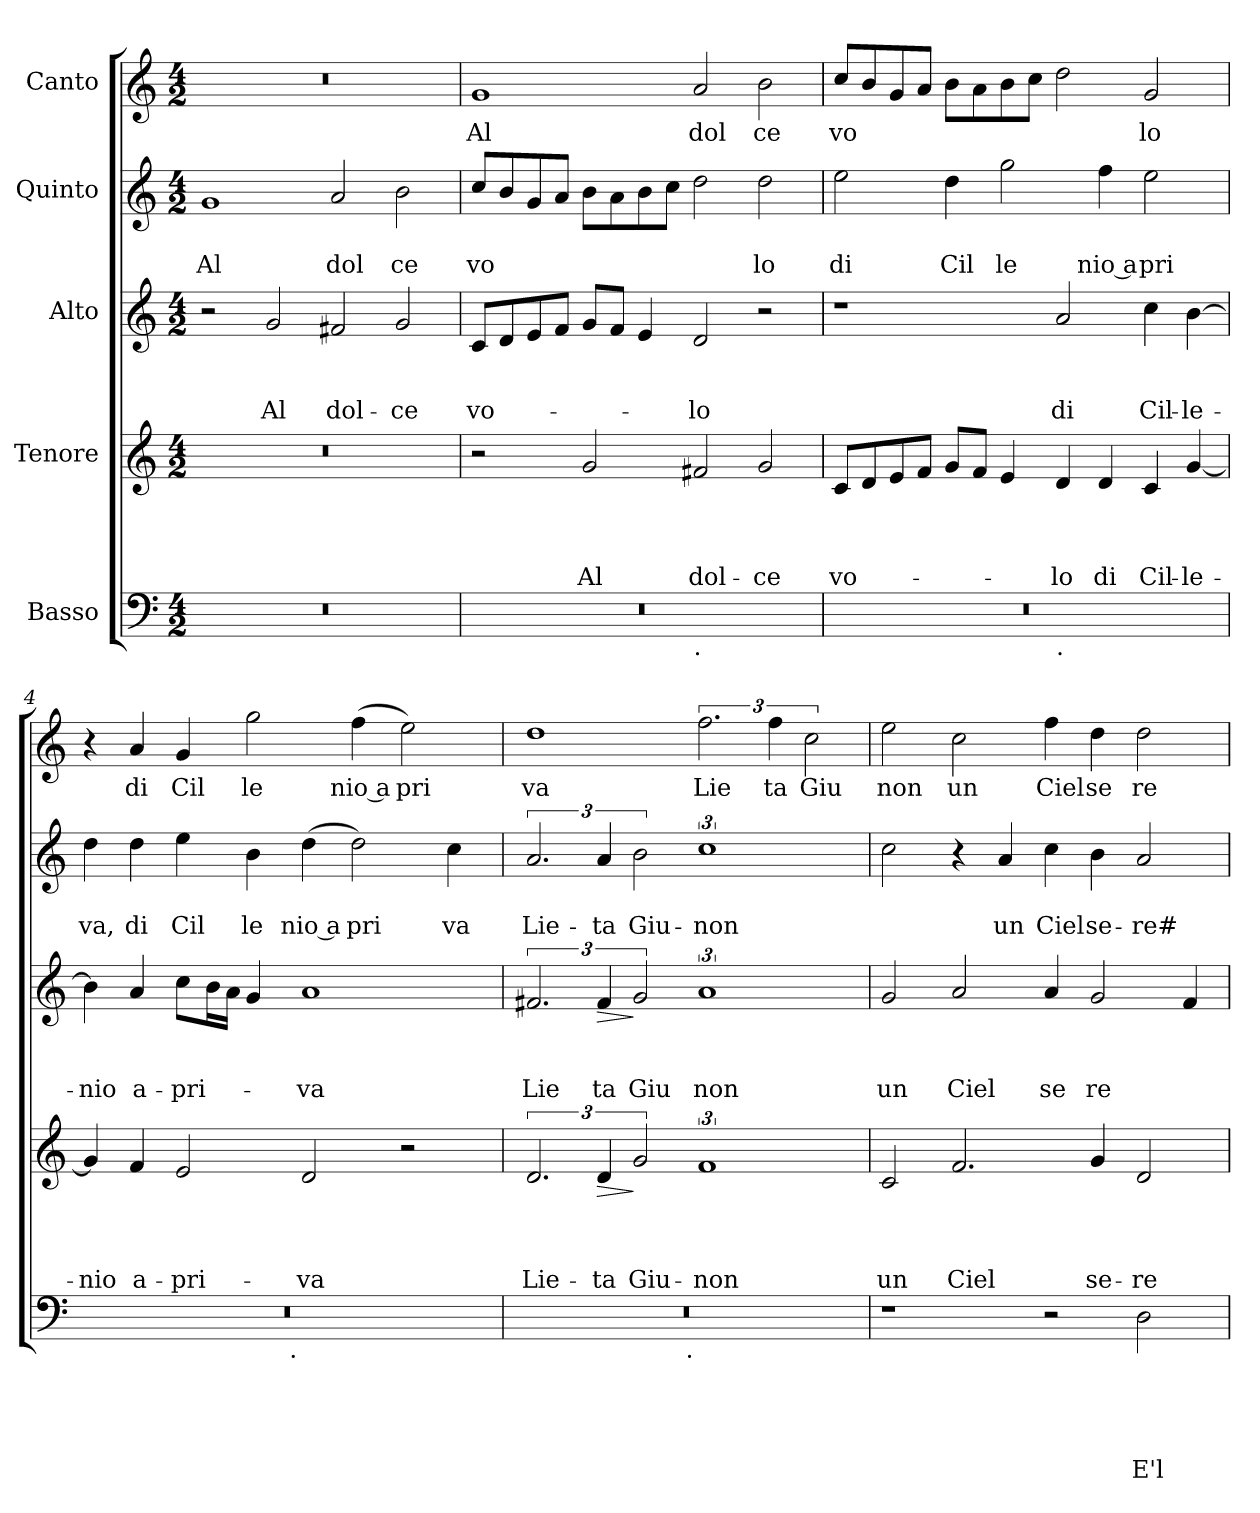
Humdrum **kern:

**kern	**text	**text	**text	**text	**text	**kern	**text	**text	**text	**text	**dynam	**kern	**text	**text	**text	**dynam	**kern	**text	**text	**kern	**text
*part5	*part5	*part5	*part5	*part5	*part5	*part4	*part4	*part4	*part4	*part4	*part4	*part3	*part3	*part3	*part3	*part3	*part2	*part2	*part2	*part1	*part1
*staff5	*staff5	*staff5	*staff5	*staff5	*staff5	*staff4	*staff4	*staff4	*staff4	*staff4	*staff4	*staff3	*staff3	*staff3	*staff3	*staff3	*staff2	*staff2	*staff2	*staff1	*staff1
*I"Basso	*	*	*	*	*	*I"Tenore	*	*	*	*	*	*I"Alto	*	*	*	*	*I"Quinto	*	*	*I"Canto	*
*clefF4	*	*	*	*	*	*clefG2	*	*	*	*	*	*clefG2	*	*	*	*	*clefG2	*	*	*clefG2	*
*k[]	*	*	*	*	*	*k[]	*	*	*	*	*	*k[]	*	*	*	*	*k[]	*	*	*k[]	*
*C:	*	*	*	*	*	*C:	*	*	*	*	*	*C:	*	*	*	*	*C:	*	*	*C:	*
*M4/2	*	*	*	*	*	*M4/2	*	*	*	*	*	*M4/2	*	*	*	*	*M4/2	*	*	*M4/2	*
=1	=1	=1	=1	=1	=1	=1	=1	=1	=1	=1	=1	=1	=1	=1	=1	=1	=1	=1	=1	=1	=1
!	!	!	!	!	!	!	!	!	!	!	!	!	!	!	!	!	!	!	!LO:LY:b	!	!
0r	.	.	.	.	.	0r	.	.	.	.	.	2r	.	.	.	.	1g	.	Al	0r	.
!	!	!	!	!	!	!	!	!	!	!	!	!	!	!	!LO:LY:b	!	!	!	!	!	!
.	.	.	.	.	.	.	.	.	.	.	.	2g/	.	.	Al	.	.	.	.	.	.
!	!	!	!	!	!	!	!	!	!	!	!	!	!	!	!LO:LY:b	!	!	!	!LO:LY:b	!	!
.	.	.	.	.	.	.	.	.	.	.	.	2f#X/	.	.	dol-	.	2a/	.	dol	.	.
!	!	!	!	!	!	!	!	!	!	!	!	!	!	!	!LO:LY:b	!	!	!	!LO:LY:b	!	!
.	.	.	.	.	.	.	.	.	.	.	.	2g/	.	.	-ce	.	2b\	.	ce	.	.
=2	=2	=2	=2	=2	=2	=2	=2	=2	=2	=2	=2	=2	=2	=2	=2	=2	=2	=2	=2	=2	=2
!	!	!	!	!	!	!	!	!	!	!	!	!	!	!	!LO:LY:b	!	!	!	!LO:LY:b	!	!LO:LY:b
*^	*	*	*	*	*	*	*	*	*	*	*	*	*	*	*	*	*	*	*	*	*
0r	1ryy	.	.	.	.	.	2r	.	.	.	.	.	8c/L	.	.	vo-	.	8cc/L	.	vo	1g	Al
.	.	.	.	.	.	.	.	.	.	.	.	.	8d/	.	.	.	.	8b/	.	.	.	.
.	.	.	.	.	.	.	.	.	.	.	.	.	8e/	.	.	.	.	8g/	.	.	.	.
.	.	.	.	.	.	.	.	.	.	.	.	.	8f/J	.	.	.	.	8a/J	.	.	.	.
!	!	!	!	!	!	!	!	!	!	!	!LO:LY:b	!	!	!	!	!	!	!	!	!	!	!
.	.	.	.	.	.	.	2g/	.	.	.	Al	.	8g/L	.	.	.	.	8b\L	.	.	.	.
.	.	.	.	.	.	.	.	.	.	.	.	.	8f/J	.	.	.	.	8a\	.	.	.	.
.	.	.	.	.	.	.	.	.	.	.	.	.	4e/	.	.	.	.	8b\	.	.	.	.
.	.	.	.	.	.	.	.	.	.	.	.	.	.	.	.	.	.	8cc\J	.	.	.	.
!	!LO:TX:b:t=.	!	!	!	!	!	!	!	!	!	!	!	!	!	!	!	!	!	!	!	!	!
!	!	!	!	!	!	!	!	!	!	!	!LO:LY:b	!	!	!	!	!LO:LY:b	!	!	!	!	!	!LO:LY:b
.	1ryy	.	.	.	.	.	2f#X/	.	.	.	dol-	.	2d/	.	.	-lo	.	2dd\	.	.	2a/	dol
!	!	!	!	!	!	!	!	!	!	!	!LO:LY:b	!	!	!	!	!	!	!	!	!LO:LY:b	!	!LO:LY:b
.	.	.	.	.	.	.	2g/	.	.	.	-ce	.	2r	.	.	.	.	2dd\	.	lo	2b\	ce
=3	=3	=3	=3	=3	=3	=3	=3	=3	=3	=3	=3	=3	=3	=3	=3	=3	=3	=3	=3	=3	=3	=3
!	!	!	!	!	!	!	!	!	!	!	!LO:LY:b	!	!	!	!	!	!	!	!	!LO:LY:b	!	!LO:LY:b
0r	1ryy	.	.	.	.	.	8c/L	.	.	.	vo-	.	1r	.	.	.	.	2ee\	.	di	8cc/L	vo
.	.	.	.	.	.	.	8d/	.	.	.	.	.	.	.	.	.	.	.	.	.	8b/	.
.	.	.	.	.	.	.	8e/	.	.	.	.	.	.	.	.	.	.	.	.	.	8g/	.
.	.	.	.	.	.	.	8f/J	.	.	.	.	.	.	.	.	.	.	.	.	.	8a/J	.
!	!	!	!	!	!	!	!	!	!	!	!	!	!	!	!	!	!	!	!	!LO:LY:b	!	!
.	.	.	.	.	.	.	8g/L	.	.	.	.	.	.	.	.	.	.	4dd\	.	Cil	8b\L	.
.	.	.	.	.	.	.	8f/J	.	.	.	.	.	.	.	.	.	.	.	.	.	8a\	.
!	!	!	!	!	!	!	!	!	!	!	!	!	!	!	!	!	!	!	!	!LO:LY:b	!	!
.	.	.	.	.	.	.	4e/	.	.	.	.	.	.	.	.	.	.	2gg\	.	le	8b\	.
.	.	.	.	.	.	.	.	.	.	.	.	.	.	.	.	.	.	.	.	.	8cc\J	.
!	!LO:TX:b:t=.	!	!	!	!	!	!	!	!	!	!	!	!	!	!	!	!	!	!	!	!	!
!	!	!	!	!	!	!	!	!	!	!	!LO:LY:b	!	!	!	!	!LO:LY:b	!	!	!	!	!	!
.	1ryy	.	.	.	.	.	4d/	.	.	.	-lo	.	2a/	.	.	di	.	.	.	.	2dd\	.
!	!	!	!	!	!	!	!	!	!	!	!LO:LY:b	!	!	!	!	!	!	!	!	!LO:LY:b:rj	!	!
.	.	.	.	.	.	.	4d/	.	.	.	di	.	.	.	.	.	.	4ff\	.	nio a	.	.
!	!	!	!	!	!	!	!	!	!	!	!LO:LY:b	!	!	!	!	!LO:LY:b	!	!	!	!LO:LY:b	!	!LO:LY:b
.	.	.	.	.	.	.	4c/	.	.	.	Cil-	.	4cc\	.	.	Cil-	.	2ee\	.	pri	2g/	lo
!	!	!	!	!	!	!	!	!	!	!	!LO:LY:b	!	!	!	!	!LO:LY:b	!	!	!	!	!	!
.	.	.	.	.	.	.	[<4g/	.	.	.	-le-	.	[>4b\	.	.	-le-	.	.	.	.	.	.
=4	=4	=4	=4	=4	=4	=4	=4	=4	=4	=4	=4	=4	=4	=4	=4	=4	=4	=4	=4	=4	=4	=4
!	!	!	!	!	!	!	!	!	!	!	!LO:LY:b	!	!	!	!	!LO:LY:b	!	!	!	!LO:LY:b	!	!
0r	2ryy	.	.	.	.	.	4g/]	.	.	.	-nio	.	4b\]	.	.	-nio	.	4dd\	.	va,	4r	.
!	!	!	!	!	!	!	!	!	!	!	!LO:LY:b	!	!	!	!	!LO:LY:b	!	!	!	!LO:LY:b	!	!LO:LY:b
.	.	.	.	.	.	.	4f/	.	.	.	a-	.	4a/	.	.	a-	.	4dd\	.	di	4a/	di
!	!	!	!	!	!	!	!	!	!	!	!LO:LY:b	!	!	!	!	!LO:LY:b	!	!	!	!LO:LY:b	!	!LO:LY:b
.	4...ryy	.	.	.	.	.	2e/	.	.	.	-pri-	.	8cc\L	.	.	-pri-	.	4ee\	.	Cil	4g/	Cil
.	.	.	.	.	.	.	.	.	.	.	.	.	16b\L	.	.	.	.	.	.	.	.	.
.	.	.	.	.	.	.	.	.	.	.	.	.	16a\JJ	.	.	.	.	.	.	.	.	.
!	!	!	!	!	!	!	!	!	!	!	!	!	!	!	!	!	!	!	!	!LO:LY:b	!	!LO:LY:b
.	.	.	.	.	.	.	.	.	.	.	.	.	4g/	.	.	.	.	4b\	.	le	2gg\	le
!	!LO:TX:b:t=.	!	!	!	!	!	!	!	!	!	!	!	!	!	!	!	!	!	!	!	!	!
.	1ryy	.	.	.	.	.	.	.	.	.	.	.	.	.	.	.	.	.	.	.	.	.
!	!	!	!	!	!	!	!	!	!	!	!LO:LY:b	!	!	!	!	!LO:LY:b	!	!	!	!LO:LY:b:rj	!	!
.	.	.	.	.	.	.	2d/	.	.	.	-va	.	1a	.	.	-va	.	(<4dd\	.	nio a	.	.
!	!	!	!	!	!	!	!	!	!	!	!	!	!	!	!	!	!	!	!	!LO:LY:b	!	!LO:LY:b:rj
.	.	.	.	.	.	.	.	.	.	.	.	.	.	.	.	.	.	2dd\)	.	pri	(<4ff\	nio a
!	!	!	!	!	!	!	!	!	!	!	!	!	!	!	!	!	!	!	!	!	!	!LO:LY:b
.	.	.	.	.	.	.	2r	.	.	.	.	.	.	.	.	.	.	.	.	.	2ee\)	pri
!	!	!	!	!	!	!	!	!	!	!	!	!	!	!	!	!	!	!	!	!LO:LY:b	!	!
.	.	.	.	.	.	.	.	.	.	.	.	.	.	.	.	.	.	4cc\	.	va	.	.
.	32ryy	.	.	.	.	.	.	.	.	.	.	.	.	.	.	.	.	.	.	.	.	.
!!LO:LB:g=z
=5	=5	=5	=5	=5	=5	=5	=5	=5	=5	=5	=5	=5	=5	=5	=5	=5	=5	=5	=5	=5	=5	=5
!	!	!	!	!	!	!	!	!	!	!	!LO:LY:b	!	!	!	!	!LO:LY:b	!	!	!	!LO:LY:b	!	!LO:LY:b
0r	2ryy	.	.	.	.	.	3.d/	.	.	.	Lie-	.	3.f#X/	.	.	Lie	.	3.a/	.	Lie-	1dd	va
!	!	!	!	!	!	!	!	!	!	!	!LO:LY:b	!LO:HP:b	!	!	!	!LO:LY:b	!LO:HP:b	!	!	!LO:LY:b	!	!
.	4...ryy	.	.	.	.	.	6d</	.	.	.	-ta	>	6f#</	.	.	ta	>	6a/	.	-ta	.	.
!	!	!	!	!	!	!	!	!	!	!	!LO:LY:b	!	!	!	!	!LO:LY:b	!	!	!	!LO:LY:b	!	!
.	.	.	.	.	.	.	3g/	.	.	.	Giu-	]	3g/	.	.	Giu	]	3b\	.	Giu-	.	.
!	!LO:TX:b:t=.	!	!	!	!	!	!	!	!	!	!	!	!	!	!	!	!	!	!	!	!	!
.	1ryy	.	.	.	.	.	.	.	.	.	.	.	.	.	.	.	.	.	.	.	.	.
!	!	!	!	!	!	!	!	!	!	!	!LO:LY:b	!	!	!	!	!LO:LY:b	!	!	!	!LO:LY:b	!	!LO:LY:b
.	.	.	.	.	.	.	3%2f	.	.	.	-non	.	3%2a	.	.	non	.	3%2cc	.	-non	3.ff\	Lie
!	!	!	!	!	!	!	!	!	!	!	!	!	!	!	!	!	!	!	!	!	!	!LO:LY:b
.	.	.	.	.	.	.	.	.	.	.	.	.	.	.	.	.	.	.	.	.	6ff\	ta
!	!	!	!	!	!	!	!	!	!	!	!	!	!	!	!	!	!	!	!	!	!	!LO:LY:b
.	.	.	.	.	.	.	3ryy	.	.	.	.	.	3ryy	.	.	.	.	3ryy	.	.	3cc\	Giu
.	32ryy	.	.	.	.	.	.	.	.	.	.	.	.	.	.	.	.	.	.	.	.	.
=6	=6	=6	=6	=6	=6	=6	=6	=6	=6	=6	=6	=6	=6	=6	=6	=6	=6	=6	=6	=6	=6	=6
!	!	!	!	!	!	!	!	!	!	!	!LO:LY:b	!	!	!	!	!LO:LY:b	!	!	!	!	!	!LO:LY:b
*v	*v	*	*	*	*	*	*	*	*	*	*	*	*	*	*	*	*	*	*	*	*	*
1r	.	.	.	.	.	2c/	.	.	.	un	.	2g/	.	.	un	.	2cc\	.	.	2ee\	non
!	!	!	!	!	!	!	!	!	!	!LO:LY:b	!	!	!	!	!LO:LY:b	!	!	!	!	!	!LO:LY:b
.	.	.	.	.	.	2.f/	.	.	.	Ciel	.	2a/	.	.	Ciel	.	4r	.	.	2cc\	un
!	!	!	!	!	!	!	!	!	!	!	!	!	!	!	!	!	!	!	!LO:LY:b	!	!
.	.	.	.	.	.	.	.	.	.	.	.	.	.	.	.	.	4a/	.	un	.	.
!	!	!	!	!	!	!	!	!	!	!	!	!	!	!	!LO:LY:b	!	!	!	!LO:LY:b	!	!LO:LY:b
2r	.	.	.	.	.	.	.	.	.	.	.	4a/	.	.	se	.	4cc\	.	Ciel	4ff\	Ciel
!	!	!	!	!	!	!	!	!	!	!LO:LY:b	!	!	!	!	!LO:LY:b	!	!	!	!LO:LY:b	!	!LO:LY:b
.	.	.	.	.	.	4g/	.	.	.	se-	.	2g/	.	.	re	.	4b\	.	se-	4dd\	se
!	!	!	!	!	!LO:LY:b	!	!	!	!	!LO:LY:b	!	!	!	!	!	!	!	!	!LO:LY:b	!	!LO:LY:b
2D\	.	.	.	.	E'l	2d/	.	.	.	-re-	.	.	.	.	.	.	2a/	.	-re#-	2dd\	re
.	.	.	.	.	.	.	.	.	.	.	.	4f/	.	.	.	.	.	.	.	.	.
=	=	=	=	=	=	=	=	=	=	=	=	=	=	=	=	=	=	=	=	=	=
*-	*-	*-	*-	*-	*-	*-	*-	*-	*-	*-	*-	*-	*-	*-	*-	*-	*-	*-	*-	*-	*-
